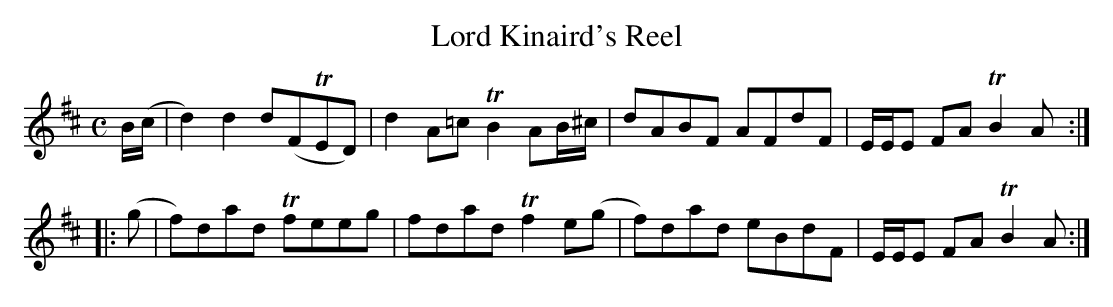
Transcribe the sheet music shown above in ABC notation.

X:1
T:Lord Kinaird's Reel
M:C
L:1/8
K:D
B/(c/ | d2) d2 d(FTED) | d2 A=c TB2 AB/^c/ | dABF AFdF | E/E/E FA TB2 A :|
|: (g | f)dad Tfeeg | fdad Tf2 e(g | f)dad eBdF | E/E/E FA TB2A :|
